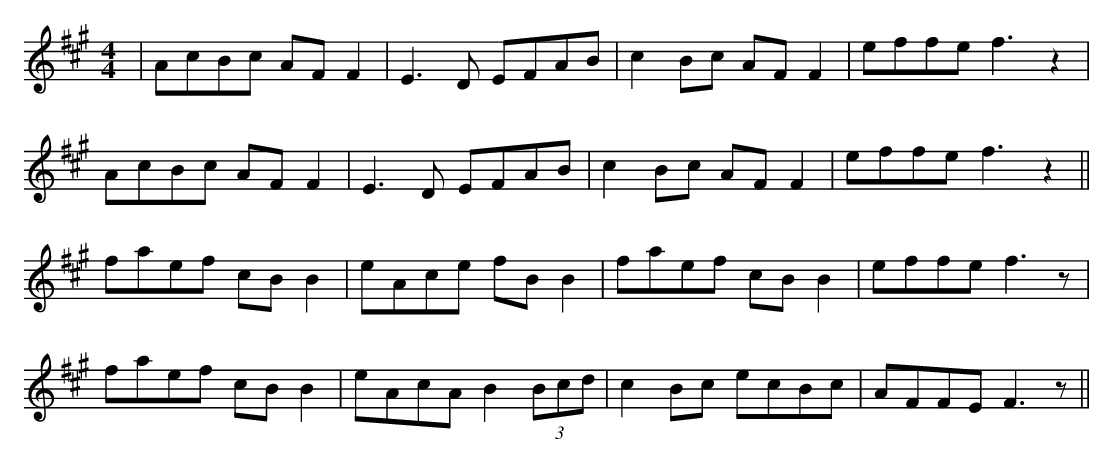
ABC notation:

X:1
M:4/4
K:A
|AcBc AF F2|E3D EFAB|c2 Bc AF F2|effe f3 z2|
AcBc AF F2|E3D EFAB|c2 Bc AF F2|effe f3 z2||
faef cB B2|eAce fB B2|faef cB B2|effe f3 z|
faef cB B2|eAcA B2 (3Bcd|c2 Bc ecBc|AFFE F3z||
